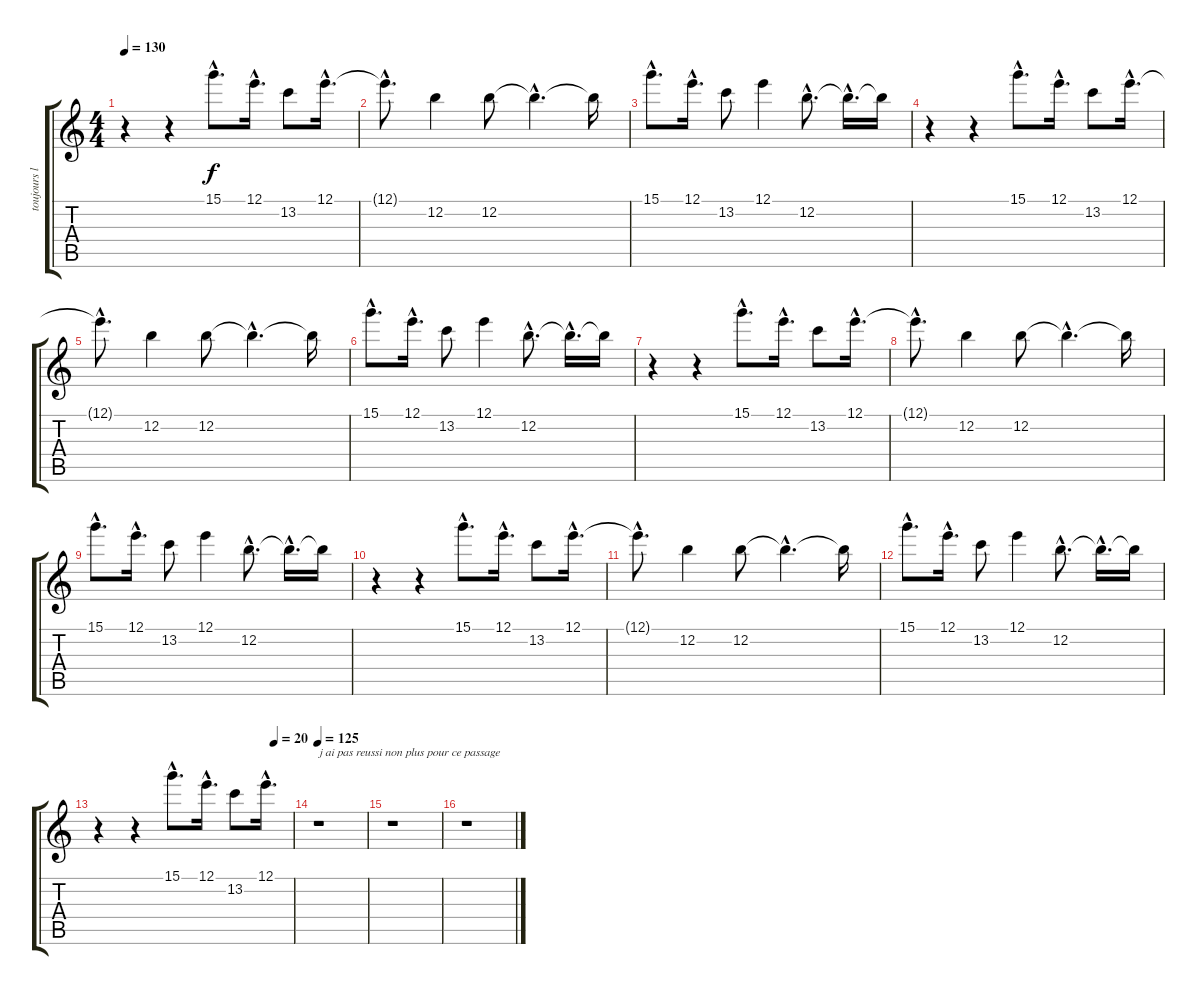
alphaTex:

\track ("toujours lui" "toujours l") {instrument distortionguitar}
\staff {score tabs}
\tuning (E4 B3 G3 D3 A2 E2) {hide}
\ts (4 4)
\tempo 130
\clef g2
\ks c
r.4{dy f} r.4 15.1{hac}.8{d} 12.1{hac}.16{d} 13.2.8 12.1{hac}.16{d} |
12.1{hac t}.8{d} 12.2.4 12.2.8 12.2{hac t}.4{d} 12.2{t}.16 |
15.1{hac}.8{d} 12.1{hac}.16{d} 13.2.8 12.1.4 12.2{hac}.8{d} 12.2{hac t}.16{d} 12.2{t}.16 |
\section ("" "")
r.4 r.4 15.1{hac}.8{d} 12.1{hac}.16{d} 13.2.8 12.1{hac}.16{d} |
12.1{hac t}.8{d} 12.2.4 12.2.8 12.2{hac t}.4{d} 12.2{t}.16 |
15.1{hac}.8{d} 12.1{hac}.16{d} 13.2.8 12.1.4 12.2{hac}.8{d} 12.2{hac t}.16{d} 12.2{t}.16 |
r.4 r.4 15.1{hac}.8{d} 12.1{hac}.16{d} 13.2.8 12.1{hac}.16{d} |
12.1{hac t}.8{d} 12.2.4 12.2.8 12.2{hac t}.4{d} 12.2{t}.16 |
15.1{hac}.8{d} 12.1{hac}.16{d} 13.2.8 12.1.4 12.2{hac}.8{d} 12.2{hac t}.16{d} 12.2{t}.16 |
r.4 r.4 15.1{hac}.8{d} 12.1{hac}.16{d} 13.2.8 12.1{hac}.16{d} |
12.1{hac t}.8{d} 12.2.4 12.2.8 12.2{hac t}.4{d} 12.2{t}.16 |
15.1{hac}.8{d} 12.1{hac}.16{d} 13.2.8 12.1.4 12.2{hac}.8{d} 12.2{hac t}.16{d} 12.2{t}.16 |
\tempo (20 0.90625)
r.4 r.4 15.1{hac}.8{d} 12.1{hac}.16{d} 13.2.8 12.1{hac}.16{d} |
\tempo 125
r.1{txt "j ai pas reussi non plus pour ce passage"} |
r.1 |
r.1
